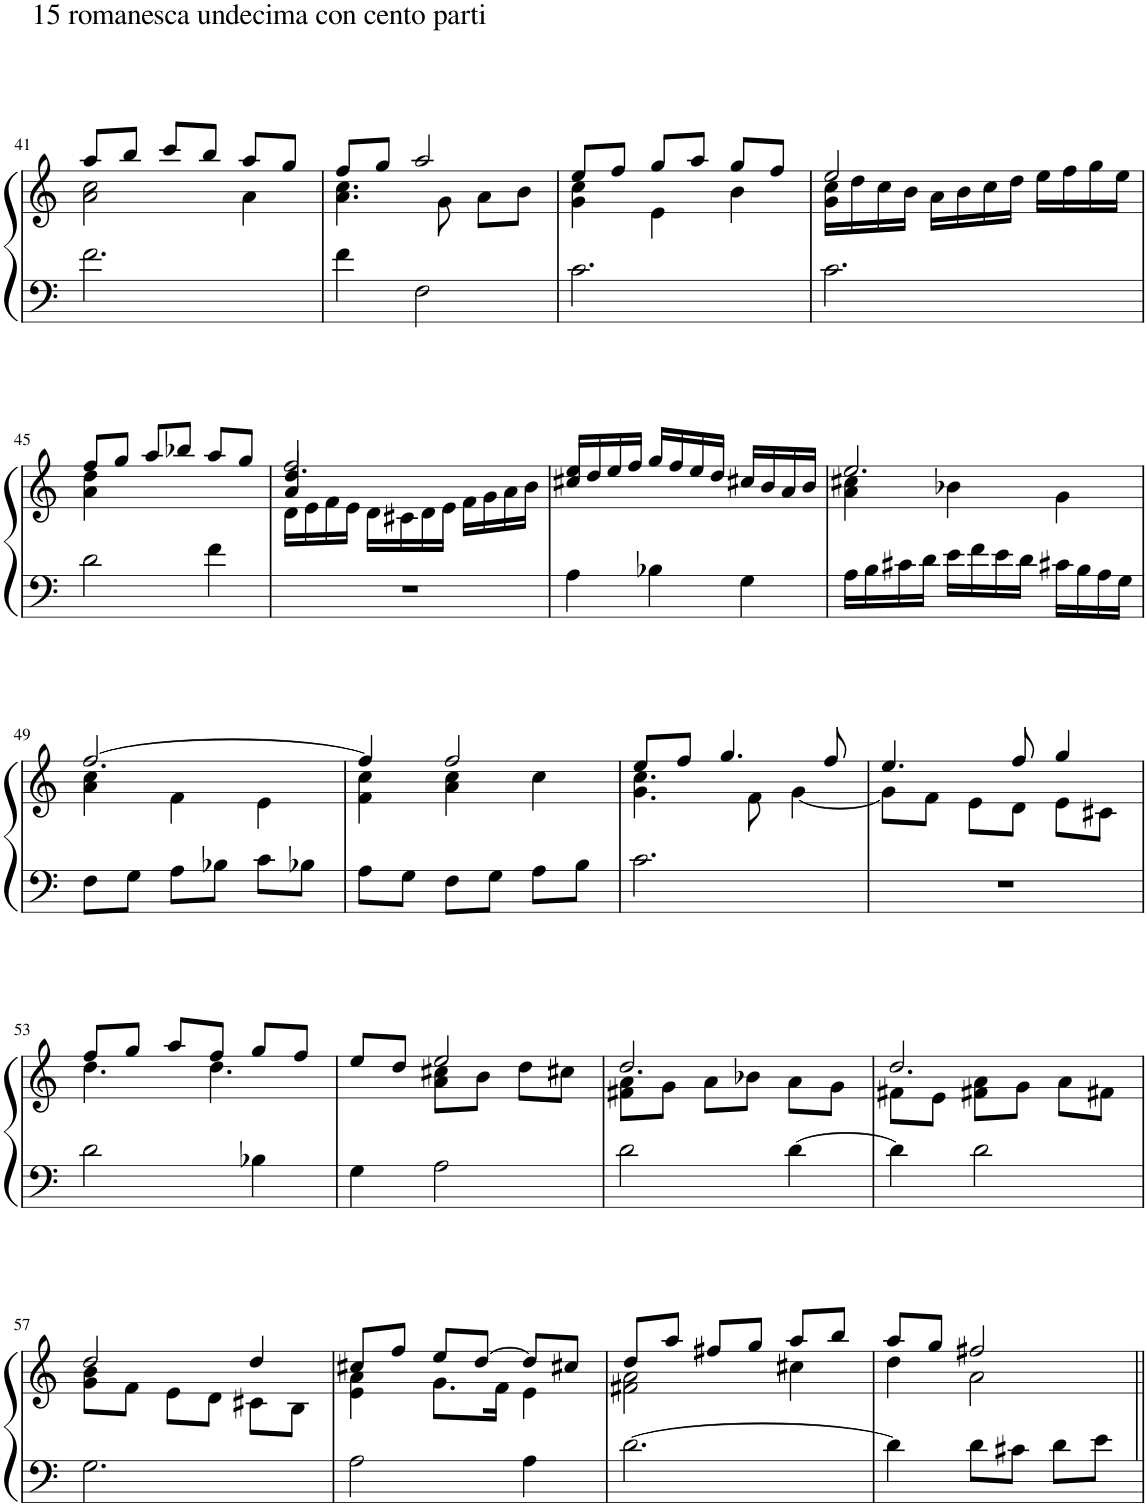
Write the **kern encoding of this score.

**kern	**kern
*part1	*part1
*staff2	*staff1
*I"Piano	*
*I'Pno.	*
!!LO:PB:g=z
*clefF4	*clefG2
*k[]	*k[]
*M3/4	*M3/4
=41	=41
*	*^
!	!LO:TX:a:t=15 romanesca undecima con cento parti	!
!LO:TX:a:t=15 romanesca undecima con cento parti	!	!
2.f\	8aa/L	2a\ 2cc\
.	8bb/J	.
.	8ccc/L	.
.	8bb/J	.
.	8aa/L	4a\
.	8gg/J	.
=42	=42	=42
4f\	8ff/L	4.a\ 4.cc\
.	8gg/J	.
2F\	2aa/	.
.	.	8g\
.	.	8a\L
.	.	8b\J
=43	=43	=43
2.c\	8ee/L	4g\ 4cc\
.	8ff/J	.
.	8gg/L	4e\
.	8aa/J	.
.	8gg/L	4b\
.	8ff/J	.
=44	=44	=44
2.c\	2ee/	16g\ 16cc\LL
.	.	16dd\
.	.	16cc\
.	.	16b\JJ
.	.	16a\LL
.	.	16b\
.	.	16cc\
.	.	16dd\JJ
.	16ee\LL	4ryy
.	16ff\	.
.	16gg\	.
.	16ee\JJ	.
!!LO:LB:g=z	!!
=45	=45	=45
2d\	8ff/L	4a\ 4dd\
.	8gg/J	.
.	8aa/L	2ryy
.	8bb-X/J	.
4f\	8aa/L	.
.	8gg/J	.
=46	=46	=46
*	*	*^
2.r	2.ff/	4a/ 4dd/	16d\LL
.	.	.	16e\
.	.	.	16f\
.	.	.	16e\JJ
.	.	2ryy	16d\LL
.	.	.	16c#X\
.	.	.	16d\
.	.	.	16e\JJ
.	.	.	16f\LL
.	.	.	16g\
.	.	.	16a\
.	.	.	16b\JJ
*	*v	*v	*v
=47	=47
4A\	16cc#X/ 16ee/LL
.	16dd/
.	16ee/
.	16ff/JJ
4B-X\	16gg/LL
.	16ff/
.	16ee/
.	16dd/JJ
4G\	16cc#X/LL
.	16b/
.	16a/
.	16b/JJ
=48	=48
*	*^
16A\LL	2.ee/	4a\ 4cc#X\
16B\	.	.
16c#X\	.	.
16d\JJ	.	.
16e\LL	.	4b-X\
16f\	.	.
16e\	.	.
16d\JJ	.	.
16c#X\LL	.	4g\
16B\	.	.
16A\	.	.
16G\JJ	.	.
!!LO:LB:g=z	!!
=49	=49	=49
8F\L	[2.ff/	4a\ 4cc\
8G\J	.	.
8A\L	.	4f\
8B-X\J	.	.
8c\L	.	4e\
8B-X\J	.	.
=50	=50	=50
8A\L	4ff/]	4f\ 4cc\
8G\J	.	.
8F\L	2ff/	4a\ 4cc\
8G\J	.	.
8A\L	.	4cc\
8B\J	.	.
=51	=51	=51
2.c\	8ee/L	4.g\ 4.cc\
.	8ff/J	.
.	4.gg/	.
.	.	8f\
.	.	[4g\
.	8ff/	.
=52	=52	=52
2.r	4.ee/	8g\L]
.	.	8f\J
.	.	8e\L
.	8ff/	8d\J
.	4gg/	8e\L
.	.	8c#X\J
!!LO:LB:g=z	!!
=53	=53	=53
2d\	8ff/L	4.dd\
.	8gg/J	.
.	8aa/L	.
.	8ff/J	4.dd\
4B-X\	8gg/L	.
.	8ff/J	.
=54	=54	=54
4G\	8ee/L	4ryy
.	8dd/J	.
2A\	2ee/	8a\ 8cc#X\L
.	.	8b\J
.	.	8dd\L
.	.	8cc#X\J
=55	=55	=55
2d\	2.dd/	8f#X\ 8a\L
.	.	8g\J
.	.	8a\L
.	.	8b-X\J
[4d\	.	8a\L
.	.	8g\J
=56	=56	=56
4d\]	2.dd/	8f#X\L
.	.	8e\J
2d\	.	8f#X\ 8a\L
.	.	8g\J
.	.	8a\L
.	.	8f#X\J
!!LO:LB:g=z	!!
=57	=57	=57
2.G\	2dd/	8g\ 8b\L
.	.	8f\J
.	.	8e\L
.	.	8d\J
.	4dd/	8c#X\L
.	.	8B\J
=58	=58	=58
2A\	8cc#X/L	4e\ 4a\
.	8ff/J	.
.	8ee/L	8.g\L
.	[8dd/J	.
.	.	16f\Jk
4A\	8dd/L]	4e\
.	8cc#X/J	.
=59	=59	=59
[2.d\	8dd/L	2f#X\ 2a\
.	8aa/J	.
.	8ff#X/L	.
.	8gg/J	.
.	8aa/L	4cc#X\
.	8bb/J	.
=60	=60	=60
4d\]	8aa/L	4dd\
.	8gg/J	.
8d\L	2ff#X/	2a\
8c#X\J	.	.
8d\L	.	.
8e\J	.	.
*	*v	*v
=||	=||
*-	*-
